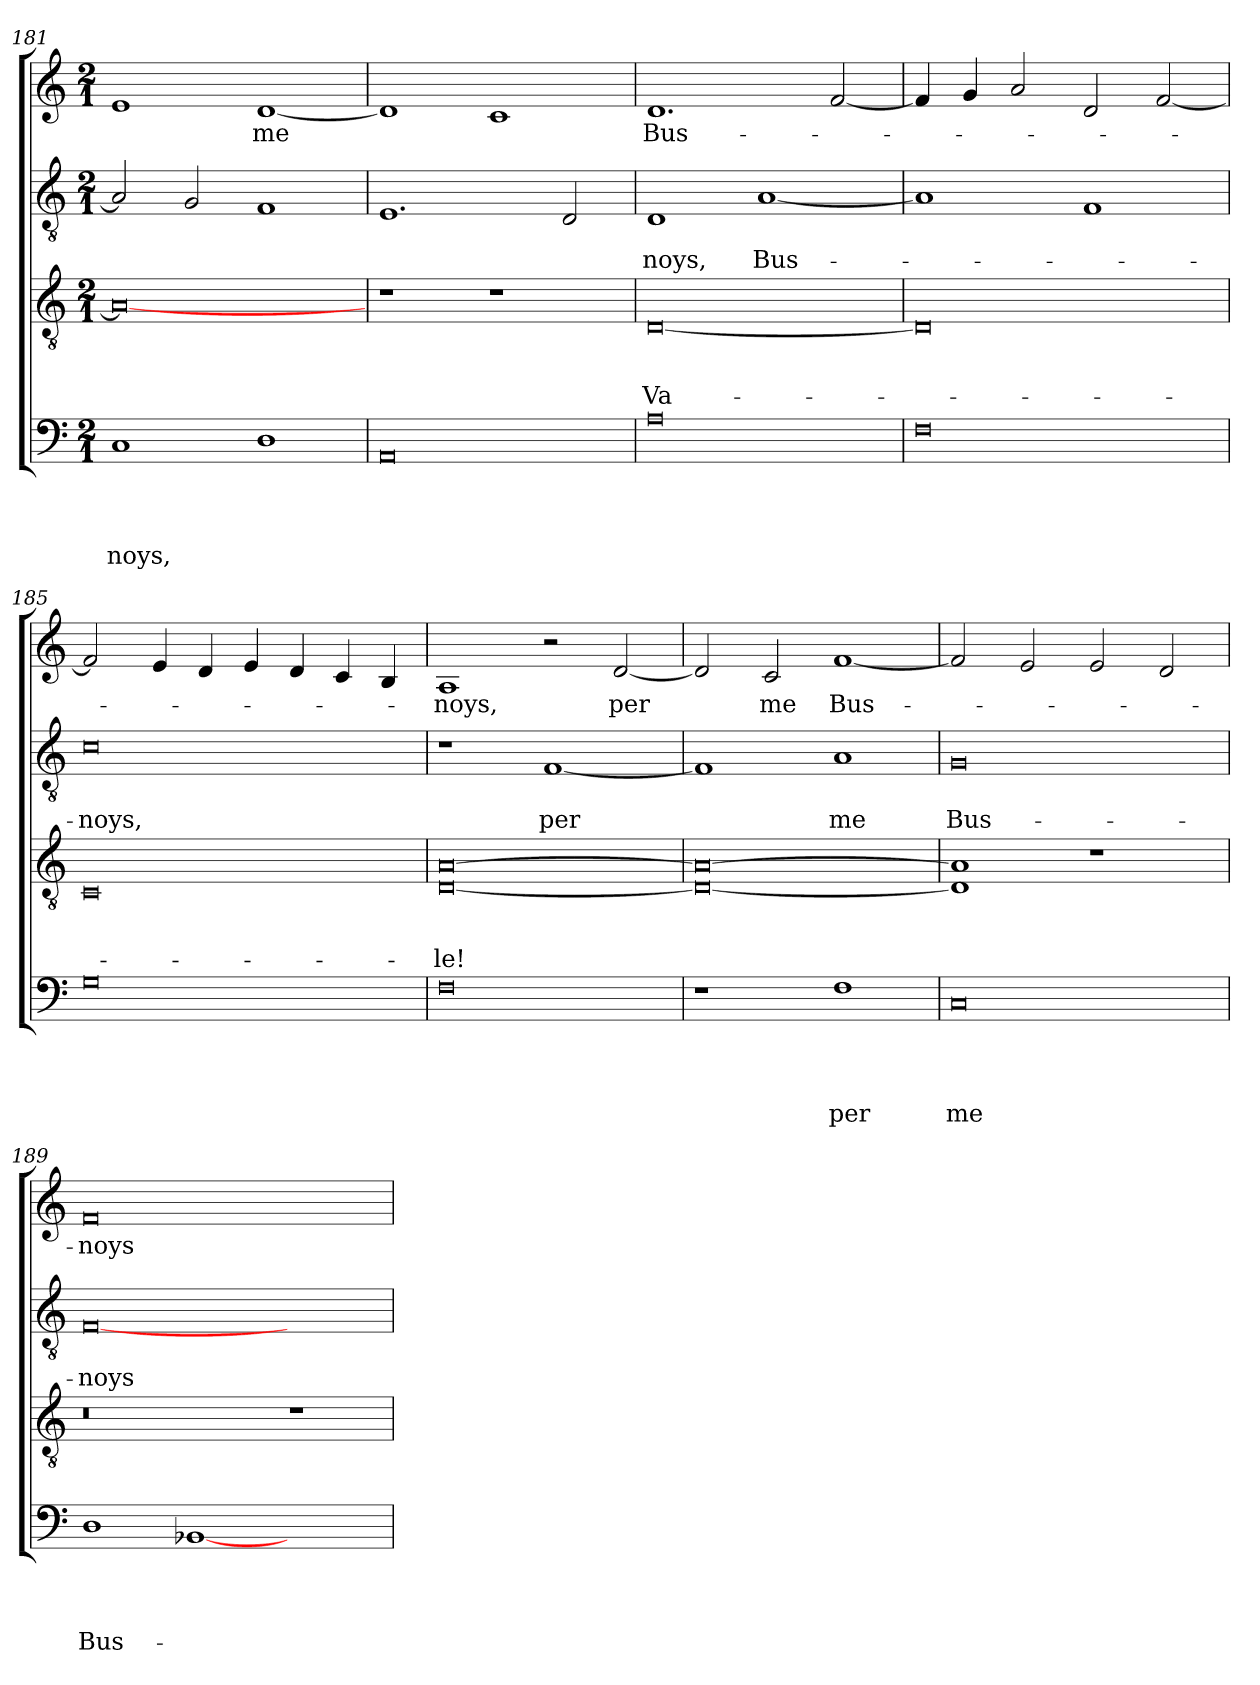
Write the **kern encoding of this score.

**kern	**text	**text	**text	**text	**kern	**text	**text	**text	**kern	**text	**text	**kern	**text
*part4	*part4	*part4	*part4	*part4	*part3	*part3	*part3	*part3	*part2	*part2	*part2	*part1	*part1
*staff4	*staff4	*staff4	*staff4	*staff4	*staff3	*staff3	*staff3	*staff3	*staff2	*staff2	*staff2	*staff1	*staff1
*clefF4	*	*	*	*	*clefGv2	*	*	*	*clefGv2	*	*	*clefG2	*
*k[]	*	*	*	*	*k[]	*	*	*	*k[]	*	*	*k[]	*
*C:	*	*	*	*	*C:	*	*	*	*C:	*	*	*C:	*
*M2/1	*	*	*	*	*M2/1	*	*	*	*M2/1	*	*	*M2/1	*
=181	=181	=181	=181	=181	=181	=181	=181	=181	=181	=181	=181	=181	=181
!	!	!	!	!LO:LY:b	!	!	!	!	!	!	!	!	!
1C	.	.	.	-noys,	0A_	.	.	.	2A/]	.	.	1e	.
.	.	.	.	.	.	.	.	.	2G/	.	.	.	.
!	!	!	!	!	!	!	!	!	!	!	!	!	!LO:LY:b
1D	.	.	.	.	.	.	.	.	1F	.	.	[1d	me
=182	=182	=182	=182	=182	=182	=182	=182	=182	=182	=182	=182	=182	=182
0AA	.	.	.	.	1r	.	.	.	1.E	.	.	1d]	.
.	.	.	.	.	1r	.	.	.	.	.	.	1c	.
.	.	.	.	.	.	.	.	.	2D/	.	.	.	.
=183	=183	=183	=183	=183	=183	=183	=183	=183	=183	=183	=183	=183	=183
!	!	!	!	!	!	!	!	!LO:LY:b	!	!	!LO:LY:b	!	!LO:LY:b
0A	.	.	.	.	[0D	.	.	Va-	1D	.	-noys,	1.d	Bus-
!	!	!	!	!	!	!	!	!	!	!	!LO:LY:b	!	!
.	.	.	.	.	.	.	.	.	[1A	.	Bus-	.	.
.	.	.	.	.	.	.	.	.	.	.	.	[2f/	.
=184	=184	=184	=184	=184	=184	=184	=184	=184	=184	=184	=184	=184	=184
0F	.	.	.	.	0D]	.	.	.	1A]	.	.	4f/]	.
.	.	.	.	.	.	.	.	.	.	.	.	4g/	.
.	.	.	.	.	.	.	.	.	.	.	.	2a/	.
.	.	.	.	.	.	.	.	.	1F	.	.	2d/	.
.	.	.	.	.	.	.	.	.	.	.	.	[2f/	.
=185	=185	=185	=185	=185	=185	=185	=185	=185	=185	=185	=185	=185	=185
!	!	!	!	!	!	!	!	!	!	!	!LO:LY:b	!	!
0G	.	.	.	.	0C	.	.	.	0c	.	-noys,	2f/]	.
.	.	.	.	.	.	.	.	.	.	.	.	4e/	.
.	.	.	.	.	.	.	.	.	.	.	.	4d/	.
.	.	.	.	.	.	.	.	.	.	.	.	4e/	.
.	.	.	.	.	.	.	.	.	.	.	.	4d/	.
.	.	.	.	.	.	.	.	.	.	.	.	4c/	.
.	.	.	.	.	.	.	.	.	.	.	.	4B/	.
!!LO:LB:g=z
=186	=186	=186	=186	=186	=186	=186	=186	=186	=186	=186	=186	=186	=186
!	!	!	!	!	!	!	!	!LO:LY:b	!	!	!	!	!LO:LY:b
0F	.	.	.	.	[0D [0A	.	.	-le!	1r	.	.	1A	-noys,
!	!	!	!	!	!	!	!	!	!	!	!LO:LY:b	!	!
.	.	.	.	.	.	.	.	.	[1F	.	per	2r	.
!	!	!	!	!	!	!	!	!	!	!	!	!	!LO:LY:b
.	.	.	.	.	.	.	.	.	.	.	.	[2d/	per
=187	=187	=187	=187	=187	=187	=187	=187	=187	=187	=187	=187	=187	=187
1r	.	.	.	.	0D_ 0A_	.	.	.	1F]	.	.	2d/]	.
!	!	!	!	!	!	!	!	!	!	!	!	!	!LO:LY:b
.	.	.	.	.	.	.	.	.	.	.	.	2c/	me
!	!	!	!	!LO:LY:b	!	!	!	!	!	!	!LO:LY:b	!	!LO:LY:b
1F	.	.	.	per	.	.	.	.	1A	.	me	[1f	Bus-
=188	=188	=188	=188	=188	=188	=188	=188	=188	=188	=188	=188	=188	=188
!	!	!	!	!LO:LY:b	!	!	!	!	!	!	!LO:LY:b	!	!
0C	.	.	.	me	1D] 1A]	.	.	.	0G	.	Bus-	2f/]	.
.	.	.	.	.	.	.	.	.	.	.	.	2e/	.
.	.	.	.	.	1r	.	.	.	.	.	.	2e/	.
.	.	.	.	.	.	.	.	.	.	.	.	2d/	.
=189	=189	=189	=189	=189	=189	=189	=189	=189	=189	=189	=189	=189	=189
!	!	!	!	!LO:LY:b	!	!	!	!	!	!	!LO:LY:b	!	!LO:LY:b
1D	.	.	.	Bus-	0r	.	.	.	[0F	.	-noys	0f	-noys
[1BB-	.	.	.	.	.	.	.	.	.	.	.	.	.
1ryy	.	.	.	.	1r	.	.	.	1ryy	.	.	1ryy	.
=	=	=	=	=	=	=	=	=	=	=	=	=	=
*-	*-	*-	*-	*-	*-	*-	*-	*-	*-	*-	*-	*-	*-
